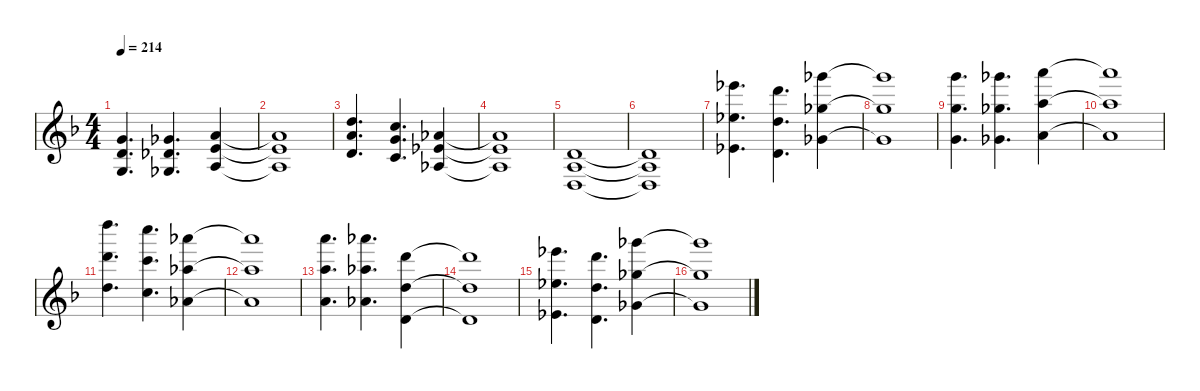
\hideDynamics
\bracketExtendMode nobrackets
\singleTrackTrackNamePolicy hidden
\multiTrackTrackNamePolicy hidden
\firstSystemTrackNameMode fullname
\firstSystemTrackNameOrientation horizontal
\otherSystemsTrackNameOrientation horizontal
\track ("Keyboards" "S-Gt") {defaultSystemsLayout 8 instrument stringensemble1}
\staff {score}
\tuning (E4 B3 G3 D3 A2 D2)
\displaytranspose 12
\ts (4 4)
\tempo 214
\clef g2
\ks dminor
(5.4{acc forcenatural} 5.5{acc forcenatural} 5.6{acc forcenatural}).4{d dy f beam Up} (4.4{acc b} 4.5{acc b} 4.6{acc b}).4{d beam Up} (7.4{acc forcenatural} 7.5{acc forcenatural} 7.6{acc forcenatural}).4{beam Up} |
(7.4{t acc forcenatural} 7.5{t acc forcenatural} 7.6{t acc forcenatural}).1{beam Up} |
(12.4{acc forcenatural} 12.5{acc forcenatural} 12.6{acc forcenatural}).4{d beam Up} (10.4{acc forcenatural} 10.5{acc forcenatural} 10.6{acc forcenatural}).4{d beam Up} (6.4{acc b} 6.5{acc b} 6.6{acc b}).4{beam Up} |
(6.4{t acc b} 6.5{t acc b} 6.6{t acc b}).1{beam Up} |
(0.4{acc forcenatural} 0.5{acc forcenatural} 0.6{acc forcenatural}).1{beam Up} |
(0.4{t acc forcenatural} 0.5{t acc forcenatural} 0.6{t acc forcenatural}).1{beam Up} |
(11.1{acc b} 8.3{acc b} 6.5{acc b}).4{d dy mf beam Down} (10.1{acc forcenatural} 7.3{acc forcenatural} 5.5{acc forcenatural}).4{d beam Down} (14.1{acc b} 11.3{acc b} 9.5{acc b}).4{beam Down} |
(14.1{t acc b} 11.3{t acc b} 9.5{t acc b}).1{dy f beam Down} |
(15.1{acc forcenatural} 12.3{acc forcenatural} 10.5{acc forcenatural}).4{d dy mf beam Down} (14.1{acc b} 11.3{acc b} 9.5{acc b}).4{d beam Down} (17.1{acc forcenatural} 14.3{acc forcenatural} 12.5{acc forcenatural}).4{beam Down} |
(17.1{t acc forcenatural} 14.3{t acc forcenatural} 12.5{t acc forcenatural}).1{dy f beam Down} |
(22.1{acc forcenatural} 19.3{acc forcenatural} 17.5{acc forcenatural}).4{d dy mf beam Down} (20.1{acc forcenatural} 17.3{acc forcenatural} 15.5{acc forcenatural}).4{d beam Down} (16.1{acc b} 13.3{acc b} 11.5{acc b}).4{beam Down} |
(16.1{t acc b} 13.3{t acc b} 11.5{t acc b}).1{dy f beam Down} |
(17.1{acc forcenatural} 14.3{acc forcenatural} 12.5{acc forcenatural}).4{d dy mf beam Down} (16.1{acc b} 13.3{acc b} 11.5{acc b}).4{d beam Down} (10.1{acc forcenatural} 7.3{acc forcenatural} 5.5{acc forcenatural}).4{beam Down} |
(10.1{t acc forcenatural} 7.3{t acc forcenatural} 5.5{t acc forcenatural}).1{dy f beam Down} |
(11.1{acc b} 8.3{acc b} 6.5{acc b}).4{d dy mf beam Down} (10.1{acc forcenatural} 7.3{acc forcenatural} 5.5{acc forcenatural}).4{d beam Down} (14.1{acc b} 11.3{acc b} 9.5{acc b}).4{beam Down} |
(14.1{t acc b} 11.3{t acc b} 9.5{t acc b}).1{dy f beam Down}
